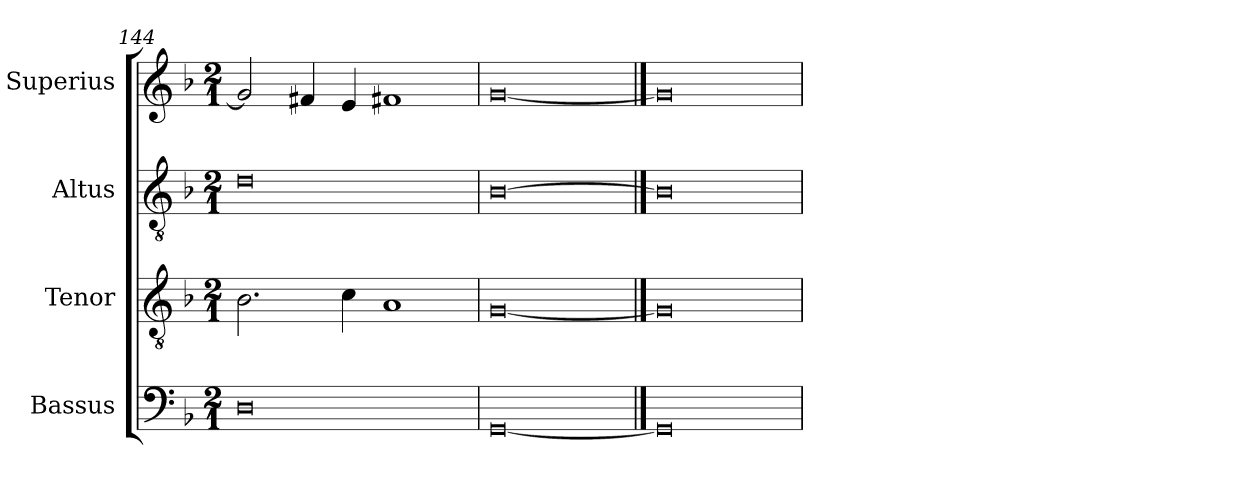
**kern	**kern	**kern	**kern
*part4	*part3	*part2	*part1
*staff4	*staff3	*staff2	*staff1
*I"Bassus	*I"Tenor	*I"Altus	*I"Superius
*I'B	*I'T	*I'A	*I'S
*clefF4	*clefGv2	*clefGv2	*clefG2
*k[b-]	*k[b-]	*k[b-]	*k[b-]
*F:	*F:	*F:	*F:
*M2/1	*M2/1	*M2/1	*M2/1
=144	=144	=144	=144
0D	2.B-	0d	2g]
.	.	.	4f#X
.	4c	.	4e
.	1A	.	1f#X
=145	=145	=145	=145
[0GG	[0G	[0B-	[0g
==146	==146	==146	==146
0GG]	0G]	0B-]	0g]
=	=	=	=
*-	*-	*-	*-
